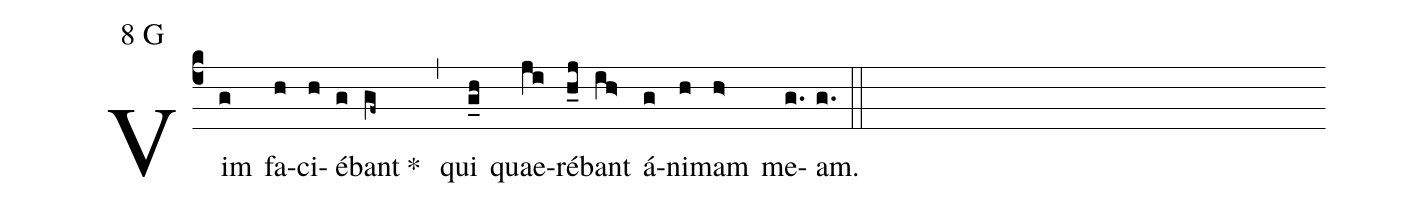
mode:8 G;
%%
(c4) Vim(g) fa(h)ci(h)é(g)bant(gf~) *()(,) qui(g_h) quae(ji)ré(h_j)bant(ih>) á(g)ni(h)mam(h>) me(g.)am.(g.) (::)
